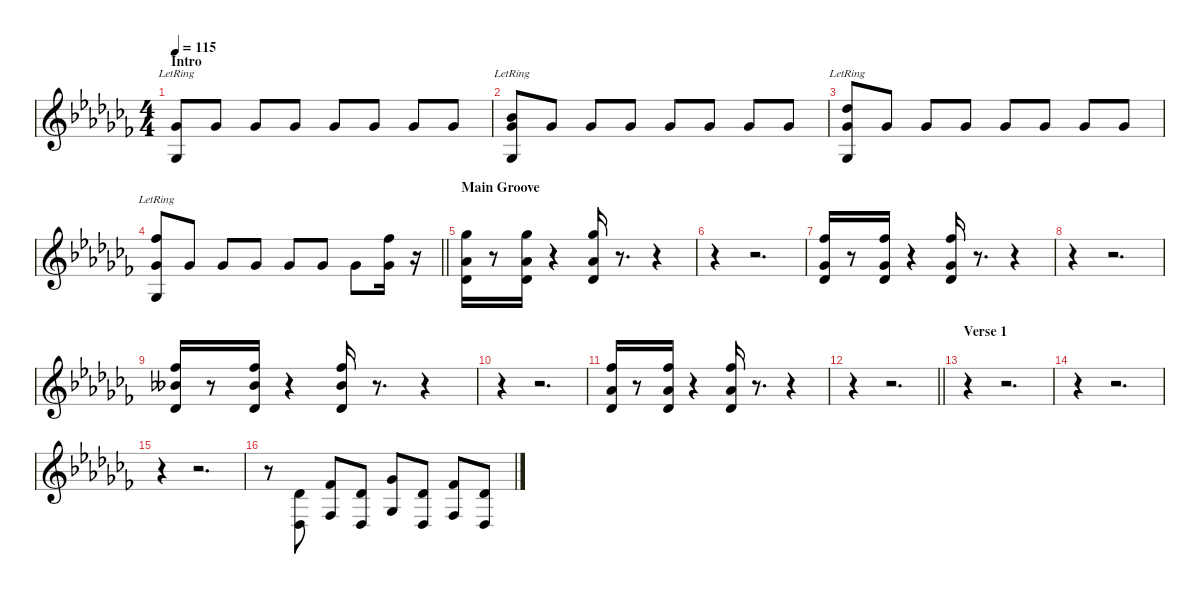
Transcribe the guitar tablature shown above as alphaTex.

\defaultSystemsLayout 4
\hideDynamics
\bracketExtendMode nobrackets
\singleTrackTrackNamePolicy hidden
\multiTrackTrackNamePolicy hidden
\firstSystemTrackNameMode fullname
\firstSystemTrackNameOrientation horizontal
\otherSystemsTrackNameOrientation horizontal
\track ("Brass" "tpt.") {instrument brasssection}
\staff {score}
\tuning (E4 B3 G3 D3 A2 E2)
\displaytranspose 3
\ts (4 4)
\section ("" "Intro")
\tempo 115
\clef g2
\ks cb
(8.3{acc b} 6.5{lr acc b}).8{dy f instrument brasssection beam Up} 8.3{acc b}.8{beam Up} 8.3{acc b}.8{beam Up} 8.3{acc b}.8{beam Up} 8.3{acc b}.8{beam Up} 8.3{acc b}.8{beam Up} 8.3{acc b}.8{beam Up} 8.3{acc b}.8{beam Up} |
(8.2{lr acc b} 8.3{acc b} 6.5{lr acc b}).8{beam Up} 8.3{acc b}.8{beam Up} 8.3{acc b}.8{beam Up} 8.3{acc b}.8{beam Up} 8.3{acc b}.8{beam Up} 8.3{acc b}.8{beam Up} 8.3{acc b}.8{beam Up} 8.3{acc b}.8{beam Up} |
(6.1{lr acc b} 8.3{acc b} 6.5{lr acc b}).8{beam Up} 8.3{acc b}.8{beam Up} 8.3{acc b}.8{beam Up} 8.3{acc b}.8{beam Up} 8.3{acc b}.8{beam Up} 8.3{acc b}.8{beam Up} 8.3{acc b}.8{beam Up} 8.3{acc b}.8{beam Up} |
\barLineRight lightlight
(9.1{lr acc b} 8.3{acc b} 6.5{lr acc b}).8{beam Up} 8.3{acc b}.8{beam Up} 8.3{acc b}.8{beam Up} 8.3{acc b}.8{beam Up} 8.3{acc b}.8{beam Up} 8.3{acc b}.8{beam Up} 8.3{acc b}.8{beam Down} (9.1{acc b} 8.3{acc b}).16{beam Down} r.16{beam Down} |
\section ("" "Main Groove")
(11.1{acc b} 10.3{acc b} 8.4{acc b}).16{beam Down} r.8{beam Down} (11.1{acc b} 10.3{acc b} 8.4{acc b}).16{beam Down} r.4{beam Down} (11.1{acc b} 10.3{acc b} 8.4{acc b}).16{beam Up} r.8{d beam Up} r.4{beam Up} |
r.4{beam Down} r.2{d beam Down} |
(9.1{acc b} 8.3{acc b} 8.4{acc b}).16{beam Up} r.8{beam Up} (9.1{acc b} 8.3{acc b} 8.4{acc b}).16{beam Up} r.4{beam Up} (9.1{acc b} 8.3{acc b} 8.4{acc b}).16{beam Up} r.8{d beam Up} r.4{beam Up} |
r.4{beam Down} r.2{d beam Down} |
(9.1{acc b} 11.3{acc bb} 8.4{acc b}).16{beam Up} r.8{beam Up} (9.1{acc b} 11.3{acc bb} 8.4{acc b}).16{beam Up} r.4{beam Up} (9.1{acc b} 11.3{acc bb} 8.4{acc b}).16{beam Up} r.8{d beam Up} r.4{beam Up} |
r.4{beam Down} r.2{d beam Down} |
(9.1{acc b} 10.3{acc b} 8.4{acc b}).16{beam Up} r.8{beam Up} (9.1{acc b} 10.3{acc b} 8.4{acc b}).16{beam Up} r.4{beam Up} (9.1{acc b} 10.3{acc b} 8.4{acc b}).16{beam Up} r.8{d beam Up} r.4{beam Up} |
\barLineRight lightlight
r.4{beam Down} r.2{d beam Down} |
\section ("" "Verse 1")
r.4{beam Down} r.2{d beam Down} |
r.4{beam Down} r.2{d beam Down} |
r.4{beam Down} r.2{d beam Down} |
r.8{beam Down} (8.4{acc b} 6.6{acc b}).8{beam Up} (6.3{acc b} 4.5{acc b}).8{beam Up} (8.4{acc b} 6.6{acc b}).8{beam Up} (8.3{acc b} 6.5{acc b}).8{beam Up} (8.4{acc b} 6.6{acc b}).8{dy mf beam Up} (6.3{acc b} 4.5{acc b}).8{dy f beam Up} (8.4{acc b} 6.6{acc b}).8{beam Up}
